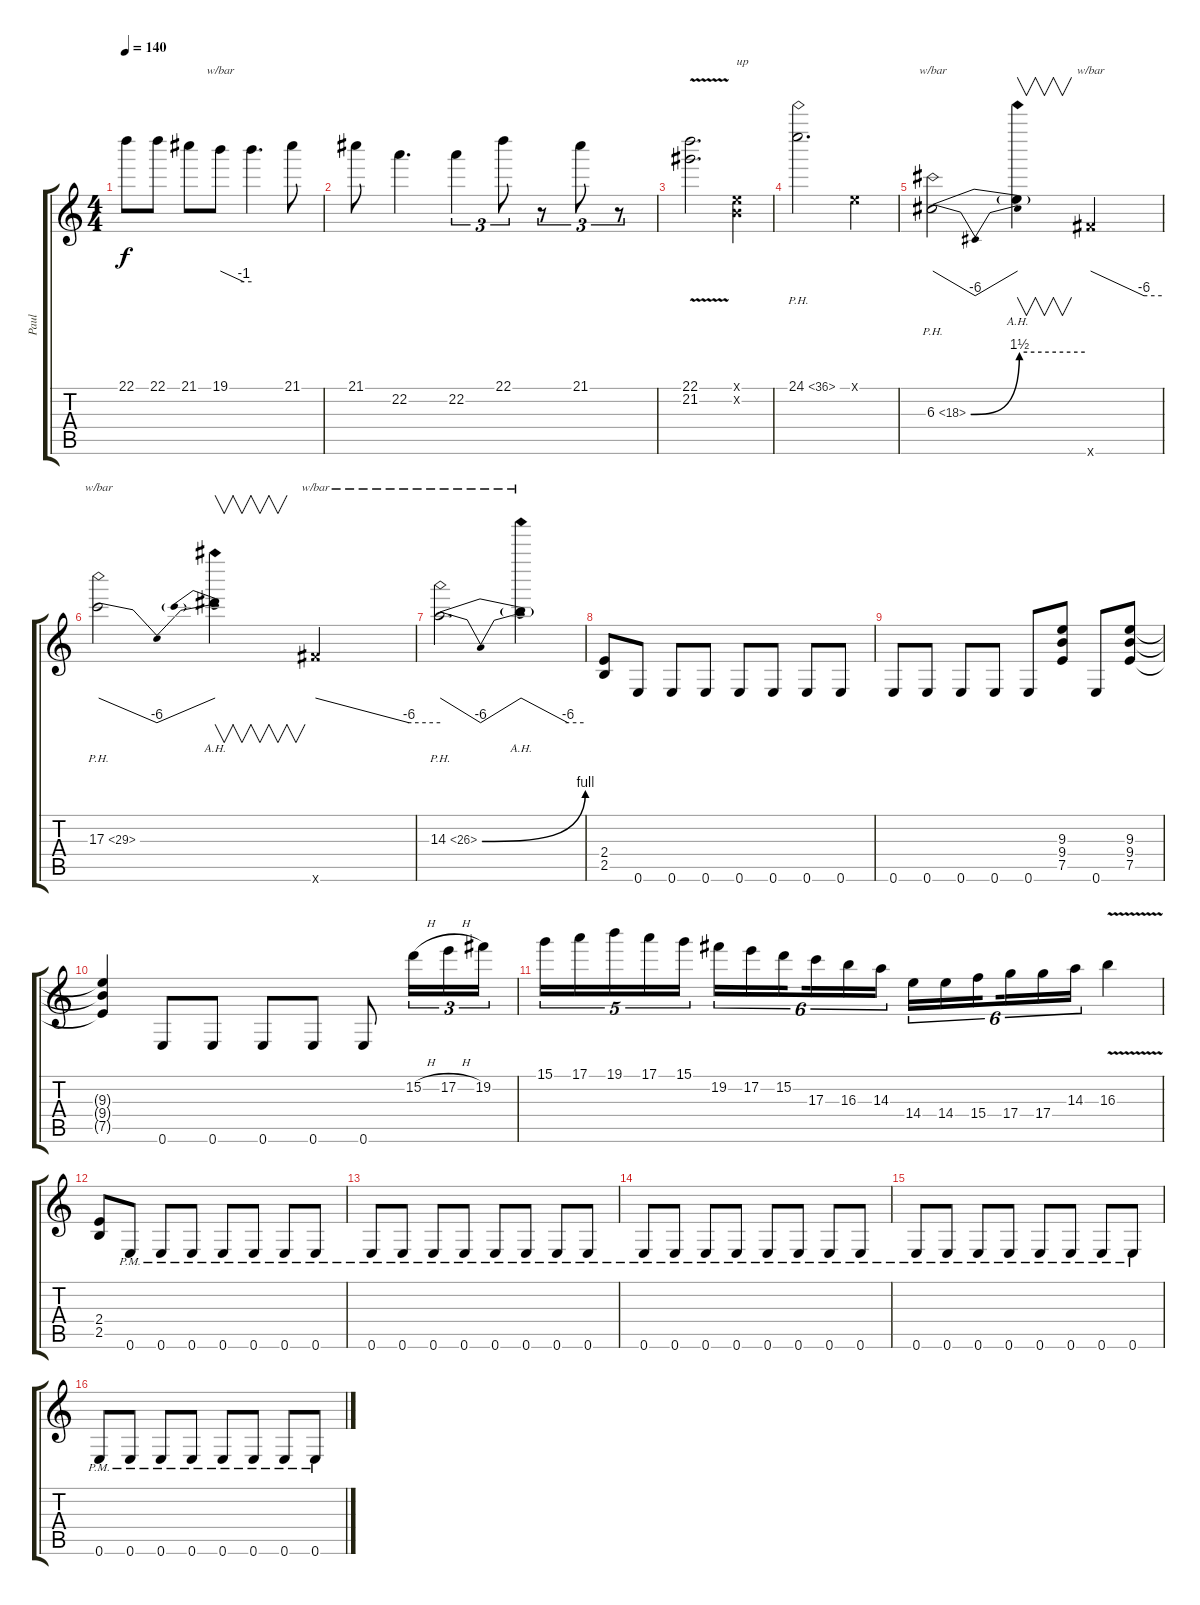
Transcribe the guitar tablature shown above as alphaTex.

\track ("Paul" "Paul") {instrument distortionguitar}
\staff {score tabs}
\tuning (E4 B3 G3 D3 A2 E2) {hide}
\ts (4 4)
\tempo 140
\clef g2
\ks c
22.1{t}.8{dy f} 22.1.8 21.1.8 19.1.8{tbe (custom default 0 0 45 -4 60 -4)} 19.1{t}.4{d} 21.1.8 |
21.1.8 22.2.4{d} 22.2.4{tu (3 2)} 22.1.8{tu (3 2)} r.8{tu (3 2)} 21.1.8{tu (3 2)} r.8{tu (3 2)} |
(22.1{v} 21.2{v}).2{d} (0.1{x} 0.2{x}).4{txt "up"} |
24.1{ph 12}.2{d} 0.1{x}.4 |
6.3{be (bend 0 0 60 6) ph 12}.2{tbe (dip default 0 0 30 -24 60 0)} 6.3{be (hold 0 6 60 6) ah 17 t}.4{v} 14.6{x}.4{tbe (custom default 0 0 45 -24 60 -24)} |
17.3{ph 12}.2{tbe (dip default 0 0 30 -24 60 0)} 17.3{be (prebend 0 6 60 6) ah 19 t}.4{v} 14.6{x}.4{tbe (custom default 0 0 45 -24 60 -24)} |
14.3{be (bend 0 0 60 4) ph 12}.2{d tbe (dip default 0 0 30 -24 60 0)} 14.3{ah 15 t}.4{tbe (custom default 0 0 45 -24 60 -24)} |
(2.4 2.5).8 0.6.8 0.6.8 0.6.8 0.6.8 0.6.8 0.6.8 0.6.8 |
0.6.8 0.6.8 0.6.8 0.6.8 0.6.8 (9.3 9.4 7.5).8 0.6.8 (9.3 9.4 7.5).8 |
(9.3{t} 9.4{t} 7.5{t}).4 0.6.8 0.6.8 0.6.8 0.6.8 0.6.8 15.2{h}.16{tu (3 2)} 17.2{h}.16{tu (3 2)} 19.2.16{tu (3 2)} |
15.1.16{tu (5 4)} 17.1.16{tu (5 4)} 19.1.16{tu (5 4)} 17.1.16{tu (5 4)} 15.1.16{tu (5 4)} 19.2.16{tu (6 4)} 17.2.16{tu (6 4)} 15.2.16{tu (6 4) beam splitsecondary} 17.3.16{tu (6 4)} 16.3.16{tu (6 4)} 14.3.16{tu (6 4)} 14.4.16{tu (6 4)} 14.4.16{tu (6 4)} 15.4.16{tu (6 4) beam splitsecondary} 17.4.16{tu (6 4)} 17.4.16{tu (6 4)} 14.3.16{tu (6 4)} 16.3{v}.4 |
(2.4 2.5).8 0.6{pm}.8 0.6{pm}.8 0.6{pm}.8 0.6{pm}.8 0.6{pm}.8 0.6{pm}.8 0.6{pm}.8 |
0.6{pm}.8 0.6{pm}.8 0.6{pm}.8 0.6{pm}.8 0.6{pm}.8 0.6{pm}.8 0.6{pm}.8 0.6{pm}.8 |
0.6{pm}.8 0.6{pm}.8 0.6{pm}.8 0.6{pm}.8 0.6{pm}.8 0.6{pm}.8 0.6{pm}.8 0.6{pm}.8 |
0.6{pm}.8 0.6{pm}.8 0.6{pm}.8 0.6{pm}.8 0.6{pm}.8 0.6{pm}.8 0.6{pm}.8 0.6{pm}.8 |
0.6{pm}.8 0.6{pm}.8 0.6{pm}.8 0.6{pm}.8 0.6{pm}.8 0.6{pm}.8 0.6{pm}.8 0.6{pm}.8
